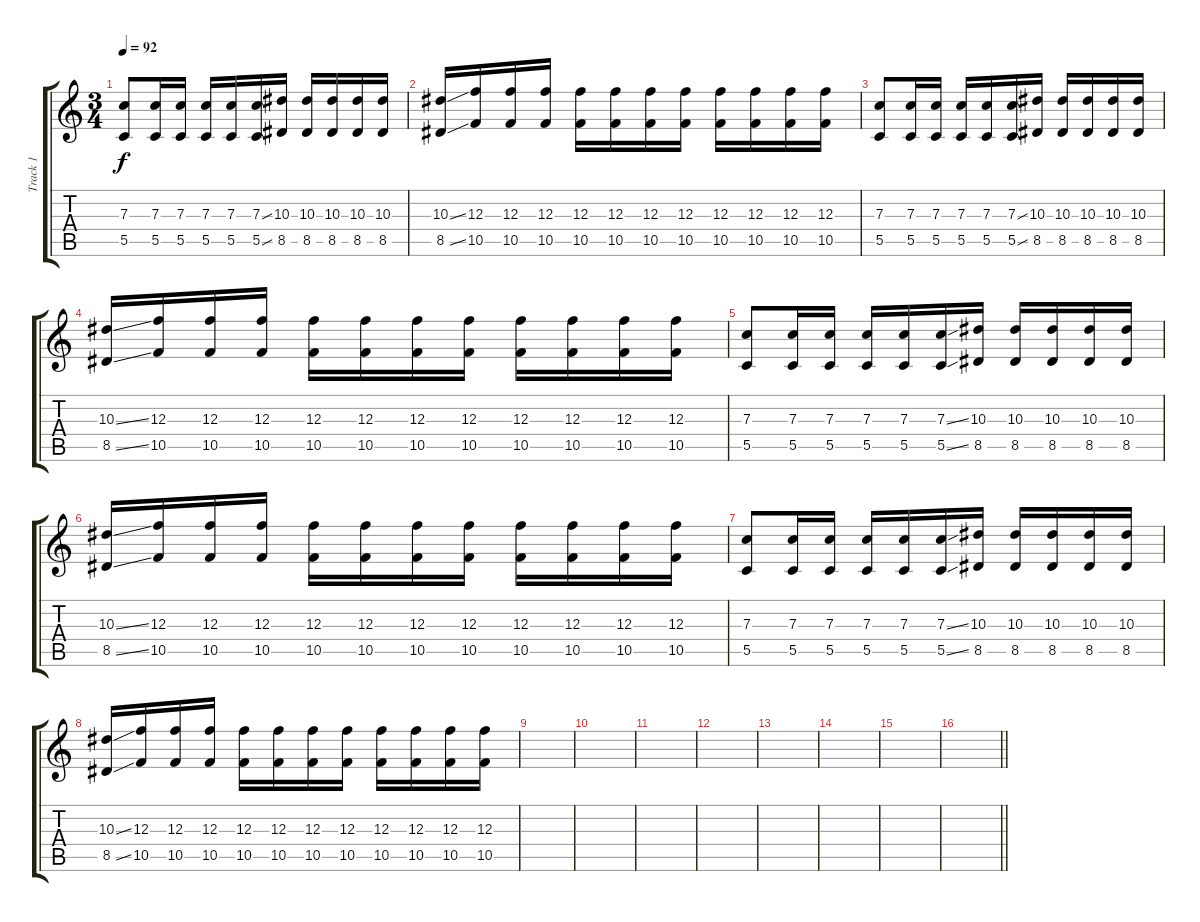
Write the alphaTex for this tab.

\track ("Track 1" "Track 1") {instrument acousticguitarsteel}
\staff {score tabs}
\tuning (D4 A3 F3 C3 G2 C2) {hide}
\ts (3 4)
\tempo 92
\clef g2
\ks c
(7.3 5.5).8{dy f} (7.3 5.5).16 (7.3 5.5).16 (7.3 5.5).16 (7.3 5.5).16 (7.3{ss} 5.5{ss}).16 (10.3 8.5).16 (10.3 8.5).16 (10.3 8.5).16 (10.3 8.5).16 (10.3 8.5).16 |
(10.3{ss} 8.5{ss}).16 (12.3 10.5).16 (12.3 10.5).16 (12.3 10.5).16 (12.3 10.5).16 (12.3 10.5).16 (12.3 10.5).16 (12.3 10.5).16 (12.3 10.5).16 (12.3 10.5).16 (12.3 10.5).16 (12.3 10.5).16 |
(7.3 5.5).8 (7.3 5.5).16 (7.3 5.5).16 (7.3 5.5).16 (7.3 5.5).16 (7.3{ss} 5.5{ss}).16 (10.3 8.5).16 (10.3 8.5).16 (10.3 8.5).16 (10.3 8.5).16 (10.3 8.5).16 |
(10.3{ss} 8.5{ss}).16 (12.3 10.5).16 (12.3 10.5).16 (12.3 10.5).16 (12.3 10.5).16 (12.3 10.5).16 (12.3 10.5).16 (12.3 10.5).16 (12.3 10.5).16 (12.3 10.5).16 (12.3 10.5).16 (12.3 10.5).16 |
(7.3 5.5).8 (7.3 5.5).16 (7.3 5.5).16 (7.3 5.5).16 (7.3 5.5).16 (7.3{ss} 5.5{ss}).16 (10.3 8.5).16 (10.3 8.5).16 (10.3 8.5).16 (10.3 8.5).16 (10.3 8.5).16 |
(10.3{ss} 8.5{ss}).16 (12.3 10.5).16 (12.3 10.5).16 (12.3 10.5).16 (12.3 10.5).16 (12.3 10.5).16 (12.3 10.5).16 (12.3 10.5).16 (12.3 10.5).16 (12.3 10.5).16 (12.3 10.5).16 (12.3 10.5).16 |
(7.3 5.5).8 (7.3 5.5).16 (7.3 5.5).16 (7.3 5.5).16 (7.3 5.5).16 (7.3{ss} 5.5{ss}).16 (10.3 8.5).16 (10.3 8.5).16 (10.3 8.5).16 (10.3 8.5).16 (10.3 8.5).16 |
(10.3{ss} 8.5{ss}).16 (12.3 10.5).16 (12.3 10.5).16 (12.3 10.5).16 (12.3 10.5).16 (12.3 10.5).16 (12.3 10.5).16 (12.3 10.5).16 (12.3 10.5).16 (12.3 10.5).16 (12.3 10.5).16 (12.3 10.5).16 |
|
|
|
|
|
|
|
\barLineRight lightlight
